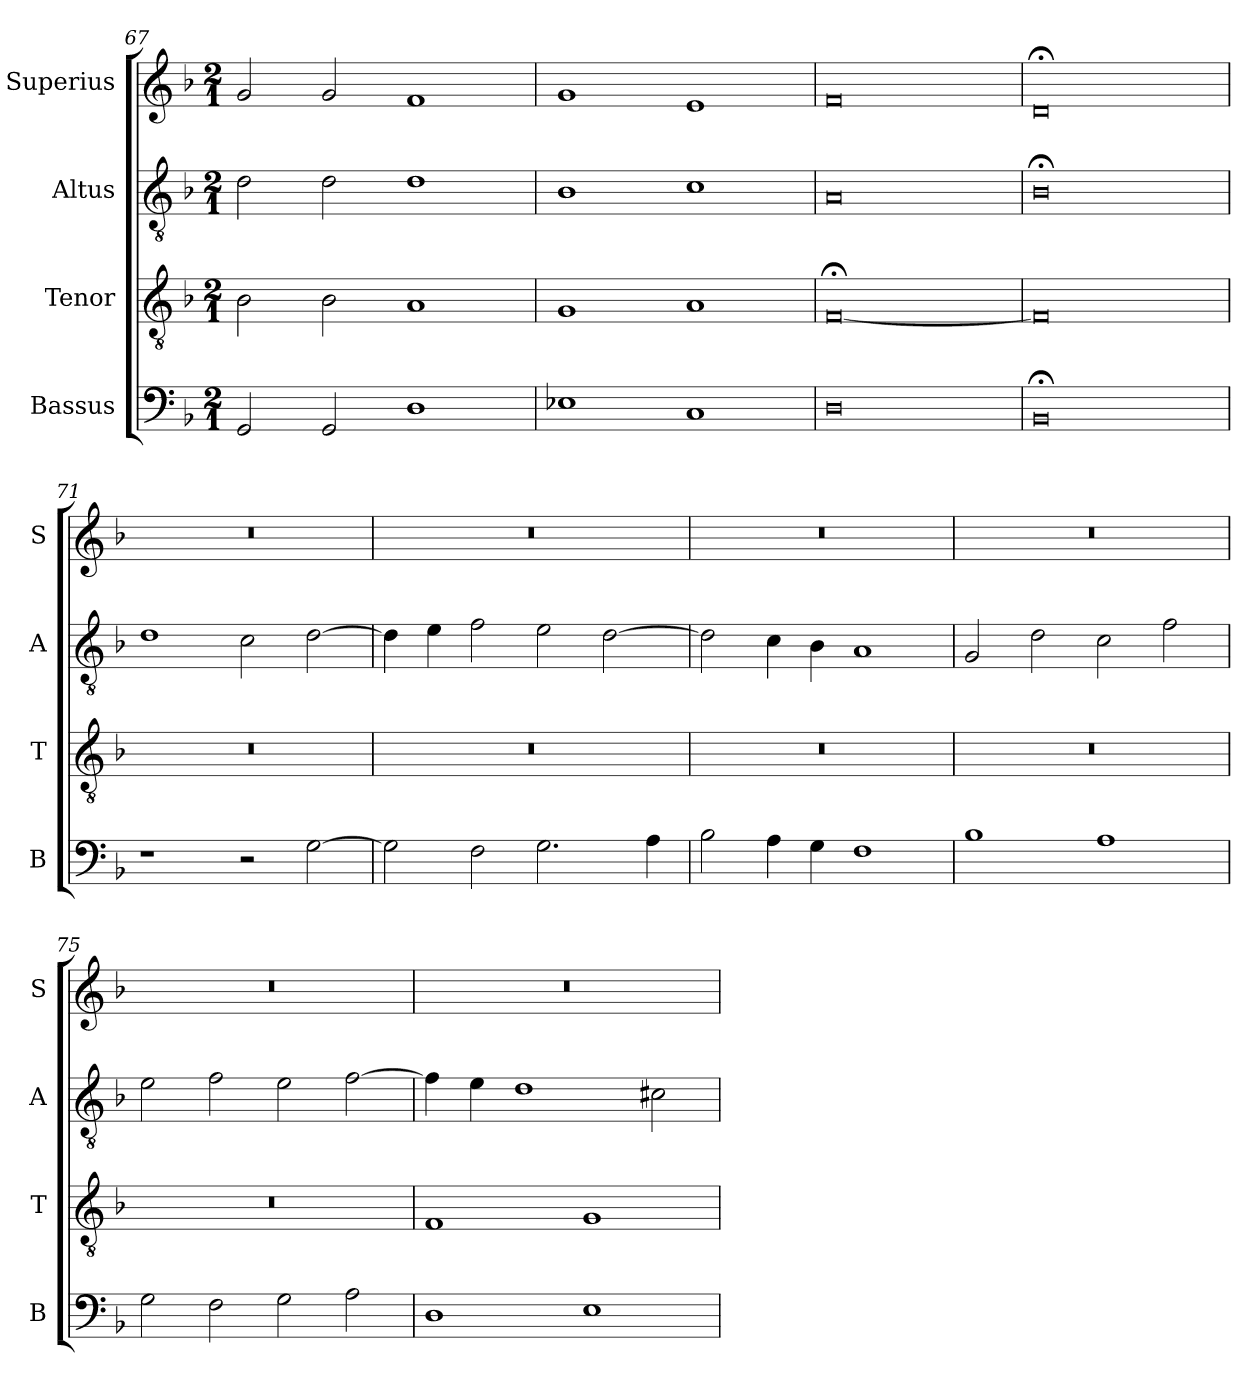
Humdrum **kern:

**kern	**kern	**kern	**kern
*part4	*part3	*part2	*part1
*staff4	*staff3	*staff2	*staff1
*I"Bassus	*I"Tenor	*I"Altus	*I"Superius
*I'B	*I'T	*I'A	*I'S
*clefF4	*clefGv2	*clefGv2	*clefG2
*k[b-]	*k[b-]	*k[b-]	*k[b-]
*M2/1	*M2/1	*M2/1	*M2/1
=67	=67	=67	=67
2GG/	2B-\	2d\	2g/
2GG/	2B-\	2d\	2g/
1D	1A	1d	1f
=68	=68	=68	=68
1E-X	1G	1B-	1g
1C	1A	1c	1e
=69	=69	=69	=69
0D	[0F;<	0A	0f
=70	=70	=70	=70
0BB-;<	0F]	0B-;<	0d;<
=71	=71	=71	=71
1r	0r	1d	0r
2r	.	2c\	.
[2G\	.	[2d\	.
=72	=72	=72	=72
2G\]	0r	4d\]	0r
.	.	4e\	.
2F\	.	2f\	.
2.G\	.	2e\	.
.	.	[2d\	.
4A\	.	.	.
=73	=73	=73	=73
2B-\	0r	2d\]	0r
4A\	.	4c\	.
4G\	.	4B-\	.
1F	.	1A	.
=74	=74	=74	=74
1B-	0r	2G/	0r
.	.	2d\	.
1A	.	2c\	.
.	.	2f\	.
=75	=75	=75	=75
2G\	0r	2e\	0r
2F\	.	2f\	.
2G\	.	2e\	.
2A\	.	[2f\	.
=76	=76	=76	=76
1D	1F	4f\]	0r
.	.	4e\	.
.	.	1d	.
1E	1G	.	.
.	.	2c#X\	.
=	=	=	=
*-	*-	*-	*-
